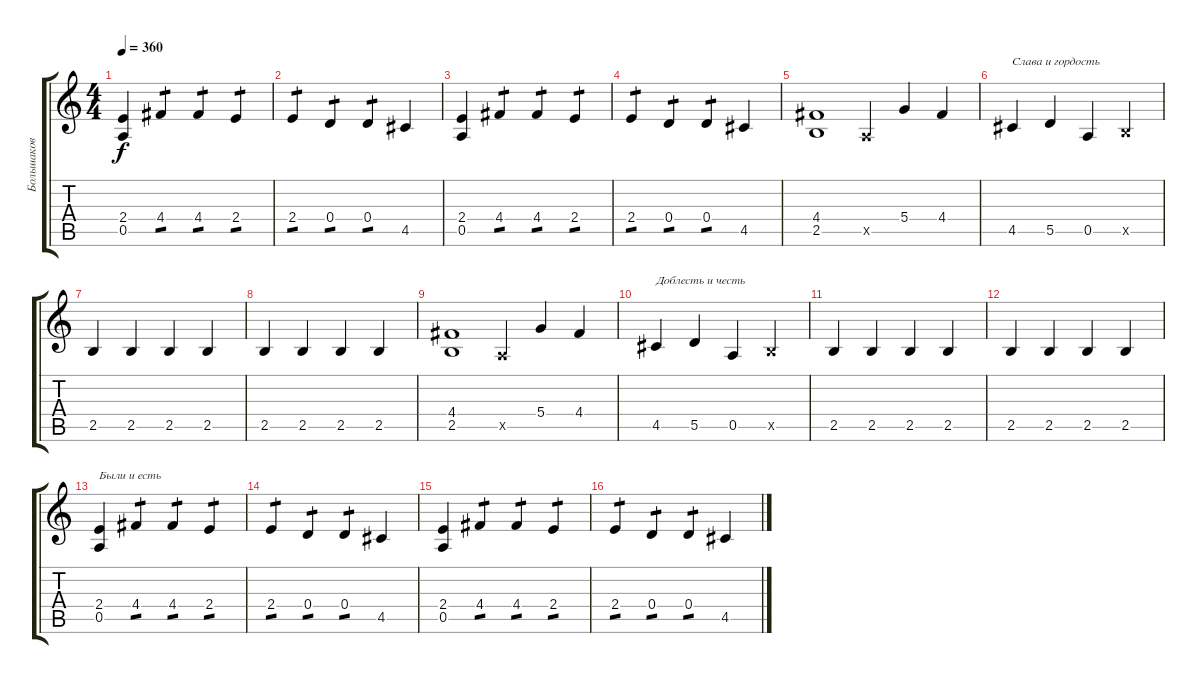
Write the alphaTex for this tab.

\track ("Большаков" "Большаков") {instrument overdrivenguitar}
\staff {score tabs}
\tuning (E4 B3 G3 D3 A2 E2) {hide}
\ts (4 4)
\tempo 360
\clef g2
\ks c
(2.4 0.5).4{dy f} 4.4.4{tp 1} 4.4.4{tp 1} 2.4.4{tp 1} |
2.4.4{tp 1} 0.4.4{tp 1} 0.4.4{tp 1} 4.5.4 |
(2.4 0.5).4 4.4.4{tp 1} 4.4.4{tp 1} 2.4.4{tp 1} |
2.4.4{tp 1} 0.4.4{tp 1} 0.4.4{tp 1} 4.5.4 |
(4.4 2.5).1 0.5{x}.4 5.4.4 4.4.4 |
4.5.4{txt "Слaвa и гордость"} 5.5.4 0.5.4 2.5{x}.4 |
2.5.4 2.5.4 2.5.4 2.5.4 |
2.5.4 2.5.4 2.5.4 2.5.4 |
(4.4 2.5).1 0.5{x}.4 5.4.4 4.4.4 |
4.5.4{txt "Доблесть и честь"} 5.5.4 0.5.4 2.5{x}.4 |
2.5.4 2.5.4 2.5.4 2.5.4 |
2.5.4 2.5.4 2.5.4 2.5.4 |
(2.4 0.5).4{txt "Были и есть"} 4.4.4{tp 1} 4.4.4{tp 1} 2.4.4{tp 1} |
2.4.4{tp 1} 0.4.4{tp 1} 0.4.4{tp 1} 4.5.4 |
(2.4 0.5).4 4.4.4{tp 1} 4.4.4{tp 1} 2.4.4{tp 1} |
2.4.4{tp 1} 0.4.4{tp 1} 0.4.4{tp 1} 4.5.4
